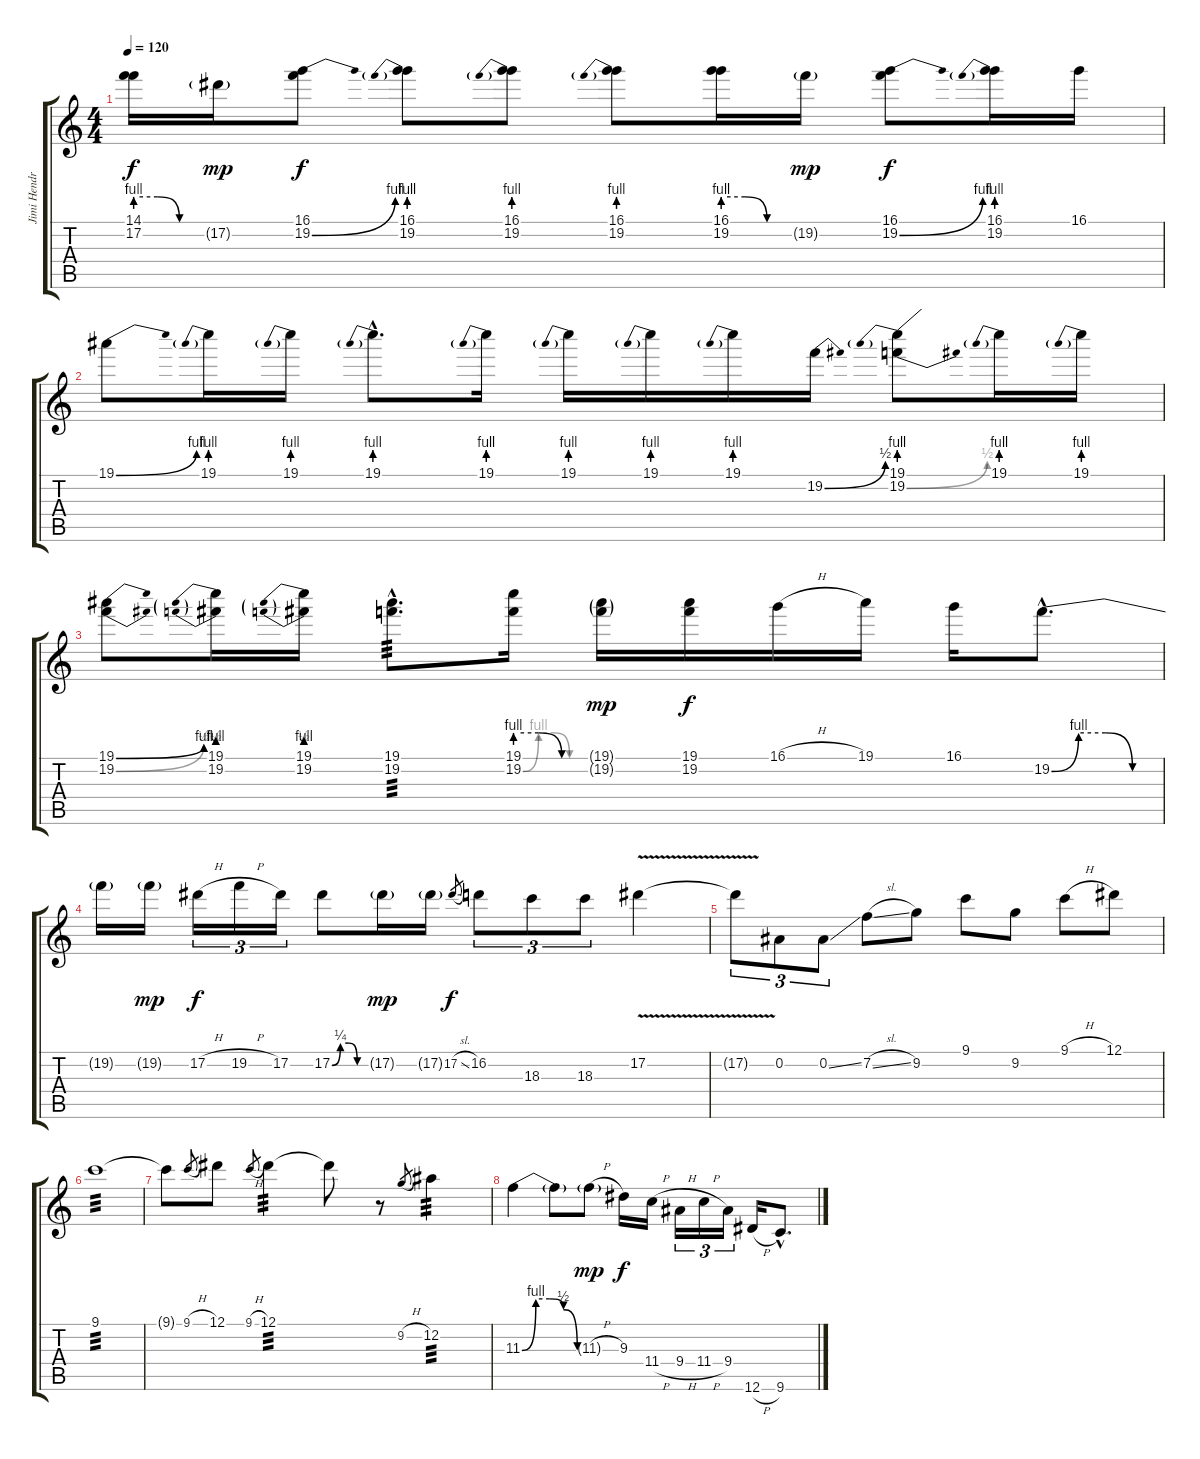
\track ("Jimi Hendrix" "Jimi Hendr") {instrument overdrivenguitar}
\staff {score tabs}
\tuning (Eb4 Bb3 Gb3 Db3 Ab2 Eb2) {hide}
\ts (4 4)
\tempo 120
\clef g2
\ks c
(14.1 17.2{be (custom 0 4 20 4 40 0 60 0)}).16{dy f} 17.2{g}.16{dy mp} (16.1 19.2{be (bend 0 0 60 4)}).8{dy f} (16.1 19.2{be (prebend 0 4 60 4)}).8 (16.1 19.2{be (prebend 0 4 60 4)}).8 (16.1 19.2{be (prebend 0 4 60 4)}).8 (16.1 19.2{be (custom 0 4 20 4 40 0 60 0)}).16 19.2{g}.16{dy mp} (16.1 19.2{be (bend 0 0 60 4)}).8{dy f} (16.1 19.2{be (prebend 0 4 60 4)}).16 16.1.16 |
19.1{be (bend 0 0 60 4)}.8 19.1{be (prebend 0 4 60 4)}.16 19.1{be (prebend 0 4 60 4)}.16 19.1{be (prebend 0 4 60 4) hac}.8{d} 19.1{be (prebend 0 4 60 4)}.16 19.1{be (prebend 0 4 60 4)}.16 19.1{be (prebend 0 4 60 4)}.16 19.1{be (prebend 0 4 60 4)}.16 19.2{be (bend 0 0 60 2)}.16 (19.1{be (prebend 0 4 60 4)} 19.2{be (bend 0 0 60 2)}).8 19.1{be (prebend 0 4 60 4)}.16 19.1{be (prebend 0 4 60 4)}.16 |
(19.1{be (bend 0 0 60 4)} 19.2{be (bend 0 0 60 2)}).8 (19.1{be (prebend 0 4 60 4)} 19.2{be (prebend 0 2 60 2)}).16 (19.1{be (prebend 0 4 60 4)} 19.2{be (prebend 0 2 60 2)}).16 (19.1{hac} 19.2{hac}).8{d tp 3} (19.1{be (custom 0 4 20 4 40 0 60 0)} 19.2{be (custom 0 0 15 4 30 4 45 0 60 0)}).16 (19.1{g} 19.2{g}).16{dy mp} (19.1 19.2).16{dy f} 16.1{h}.16 19.1.16 16.1.16 19.2{be (custom 0 0 15 4 30 4 45 0 60 0) hac}.8{d} |
19.2{t}.16 19.2{g}.16{dy mp} 17.2{h}.16{tu (3 2) dy f} 19.2{h}.16{tu (3 2)} 17.2.16{tu (3 2)} 17.2{be (custom 0 0 15 1 30 1 45 0 60 0)}.8 17.2{g}.16{dy mp} 17.2{g}.16 17.2{sl}.8{gr dy f} 16.2.8{tu (3 2)} 18.3.8{tu (3 2)} 18.3.8{tu (3 2)} 17.2{v}.4 |
17.2{t}.8{tu (3 2)} 0.2.8{tu (3 2)} 0.2{ss}.8{tu (3 2)} 7.2{sl}.8 9.2.8 9.1.8 9.2.8 9.1{h}.8 12.1.8 |
9.1.1{tp 3} |
9.1{t}.8 9.1{h}.8{gr} 12.1.8 9.1{h}.8{gr} 12.1.4{tp 3} 12.1{t}.8 r.8 9.2{h}.8{gr} 12.2.4{tp 3} |
11.3{be (custom 0 0 15 4 30 4 45 2 60 0)}.4 11.3{t}.8 11.3{h g}.8{dy mp} 9.3.16{dy f} 11.4{h}.16 9.4{h}.16{tu (3 2)} 11.4{h}.16{tu (3 2)} 9.4.16{tu (3 2)} 12.6{h}.16 9.6{hac}.8{d}
